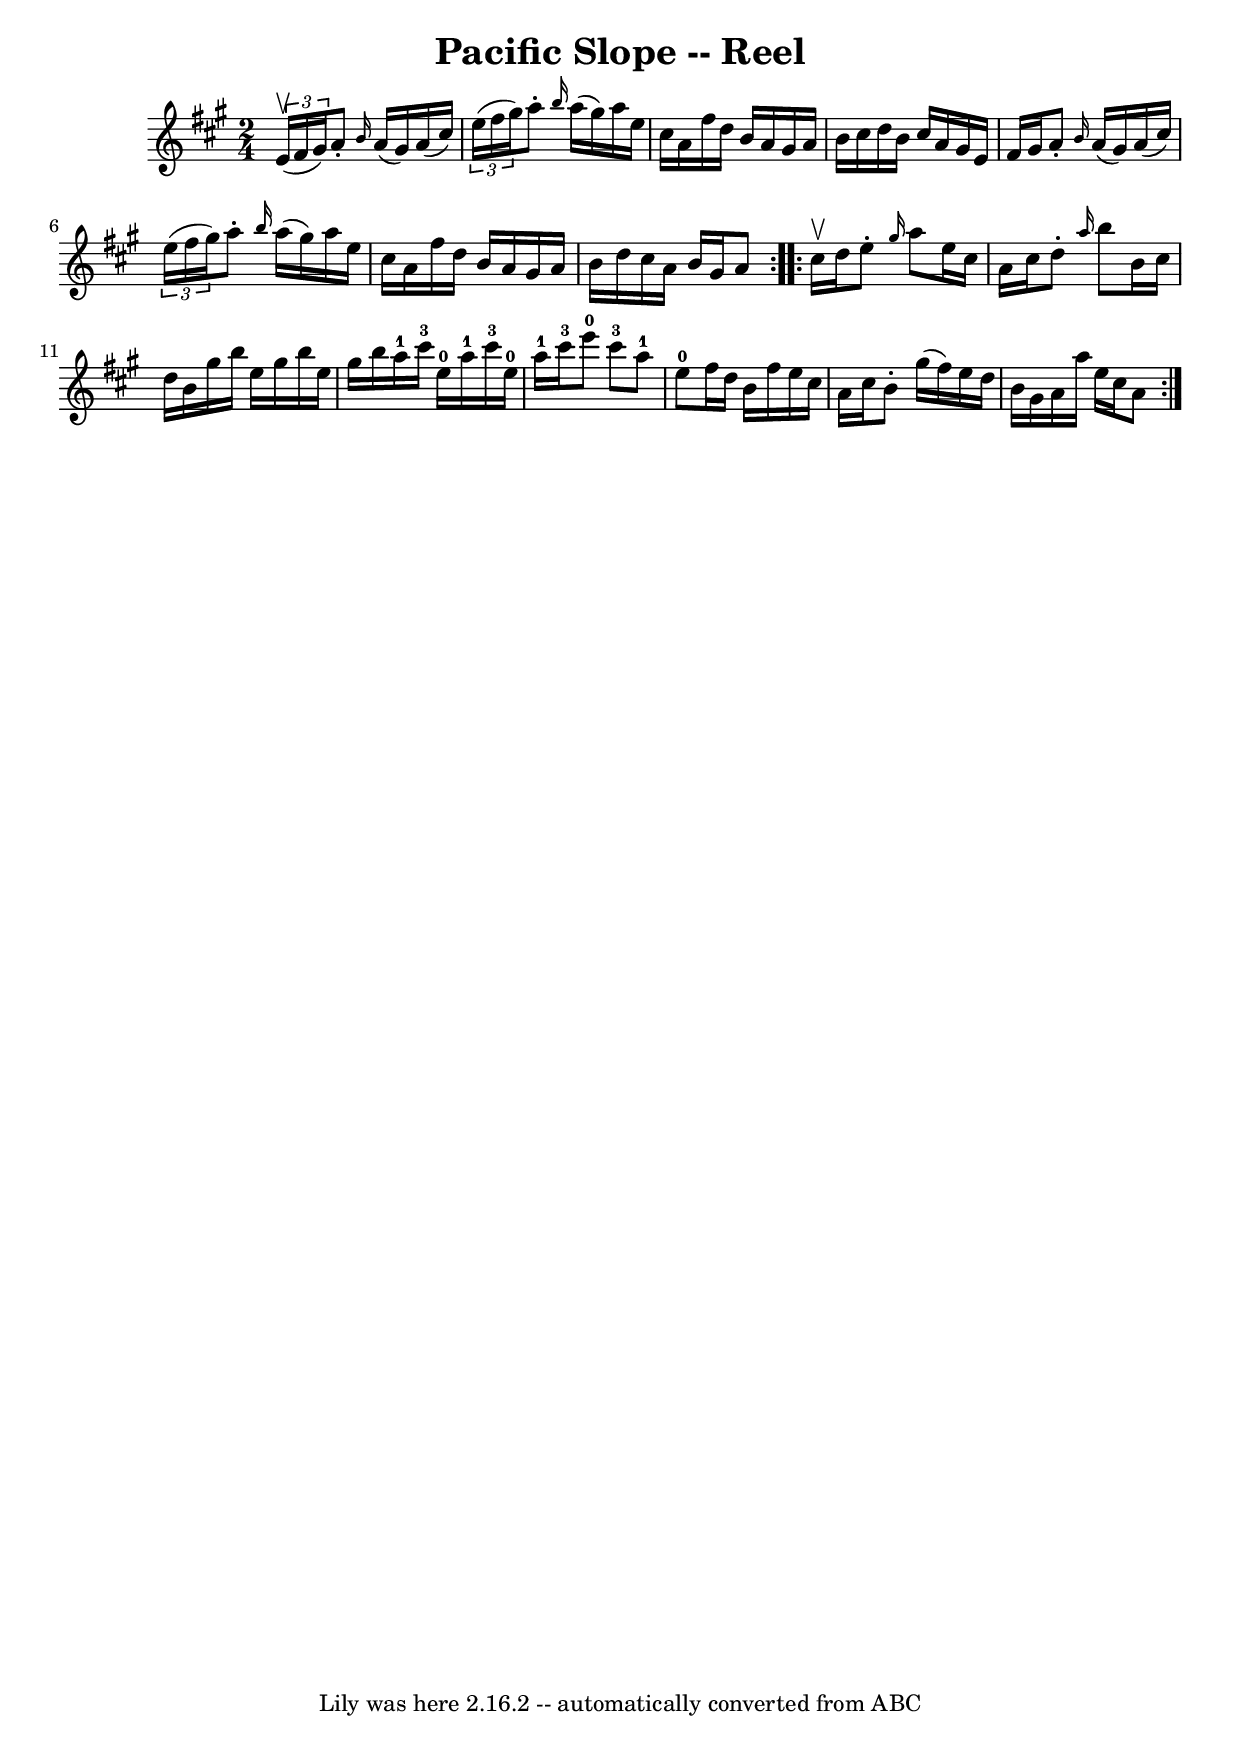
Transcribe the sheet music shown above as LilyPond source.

\version "2.7.40"
\include "Mammoth.ily"
\header {
	%% book = "Ryan's Mammoth Collection"
	crossRefNumber = "1"
	footnotes = "\\\\298"
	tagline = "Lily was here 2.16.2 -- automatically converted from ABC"
	title = "Pacific Slope -- Reel"
}
voicedefault =  {
\set Score.defaultBarType = "empty"

\repeat volta 2 {
\time 2/4 \key a \major   \times 2/3 { e'16^\upbow(fis'16 gis'16) } 
|
 a'8 -. \grace { b'16  } a'16 (gis'16) a'16 (
cis''16)   \times 2/3 { e''16 (fis''16 gis''16) }   |
   
a''8 -. \grace { b''16  } a''16 (gis''16) a''16 e''16    
cis''16 a'16    |
 fis''16 d''16 b'16 a'16 gis'16    
a'16 b'16 cis''16    |
 d''16 b'16 cis''16 a'16    
gis'16 e'16 fis'16 gis'16    |
 a'8 -. \grace { b'16  }   
a'16 (gis'16) a'16 (cis''16)   \times 2/3 { e''16 (fis''16   
 gis''16) }   |
 a''8 -. \grace { b''16  } a''16 (gis''16  
-) a''16 e''16 cis''16 a'16    |
 fis''16 d''16 b'16   
 a'16 gis'16 a'16 b'16 d''16    |
 cis''16 a'16 b'16  
 gis'16 a'8    }     \repeat volta 2 { cis''16^\upbow d''16  |
  
 e''8 -. \grace { gis''16  } a''8 e''16 cis''16 a'16 cis''16 
   |
 d''8 -. \grace { a''16  } b''8 b'16 cis''16 d''16   
 b'16    |
 gis''16 b''16 e''16 gis''16 b''16 e''16    
gis''16 b''16    |
 a''16-1 cis'''16-3 e''16-0   
a''16-1 cis'''16-3 e''16-0 a''16-1 cis'''16-3   
|
 e'''8-0 cis'''8-3 a''8-1 e''8-0   |
   
fis''16 d''16 b'16 fis''16 e''16 cis''16 a'16 cis''16    
|
 b'8 -. gis''16 (fis''16) e''16 d''16 b'16 gis'16  
  |
 a'16 a''16 e''16 cis''16 a'8    }   
}

\score{
    <<

	\context Staff="default"
	{
	    \voicedefault 
	}

    >>
	\layout {
	}
	\midi {}
}
